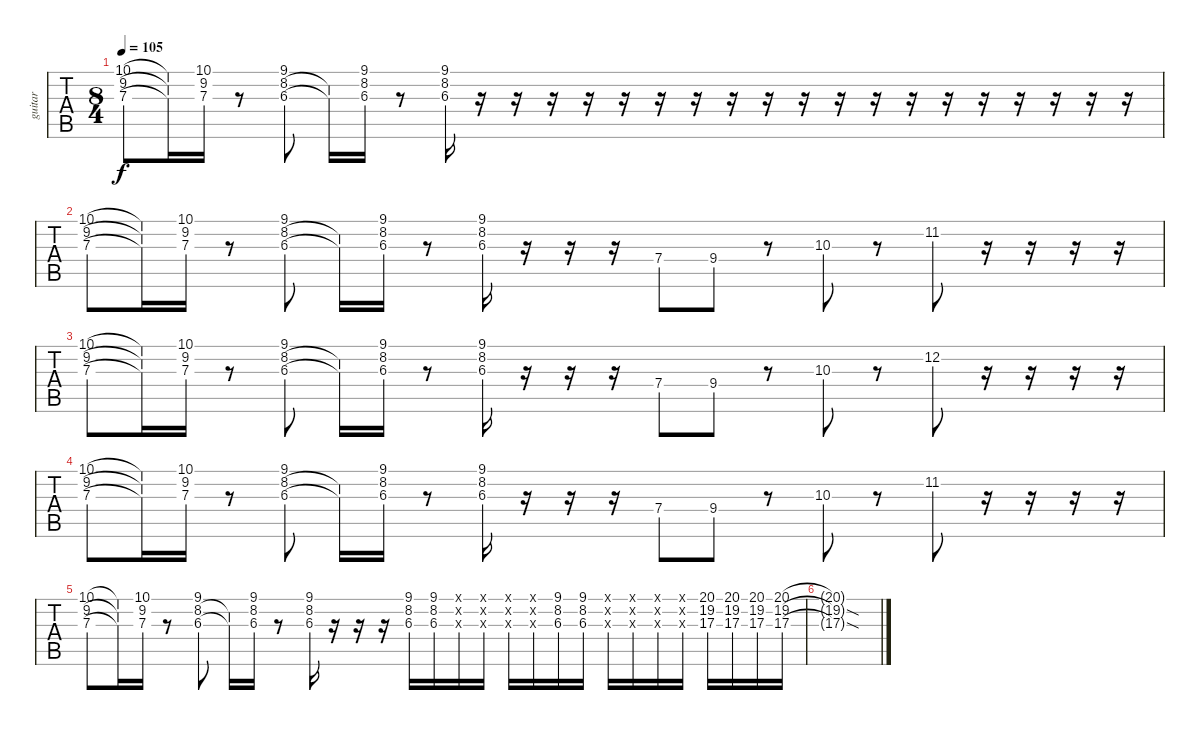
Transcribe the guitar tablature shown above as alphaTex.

\track ("guitar" "guitar") {instrument overdrivenguitar}
\staff {tabs}
\tuning (A3 Gb3 D3 A2 E2 A1) {hide}
\ts (8 4)
\tempo 105
\clef f4
\ks c
(10.1 9.2 7.3).8{dy f} (10.1{t} 9.2{t} 7.3{t}).16 (10.1 9.2 7.3).16 r.8 (9.1 8.2 6.3).8 (8.2{t} 6.3{t}).16 (9.1 8.2 6.3).16 r.8 (9.1 8.2 6.3).16 r.16 r.16 r.16 r.16 r.16 r.16 r.16 r.16 r.16 r.16 r.16 r.16 r.16 r.16 r.16 r.16 r.16 r.16 r.16 |
(10.1 9.2 7.3).8 (10.1{t} 9.2{t} 7.3{t}).16 (10.1 9.2 7.3).16 r.8 (9.1 8.2 6.3).8 (8.2{t} 6.3{t}).16 (9.1 8.2 6.3).16 r.8 (9.1 8.2 6.3).16 r.16 r.16 r.16 7.4.8 9.4.8 r.8 10.3.8 r.8 11.2.8 r.16 r.16 r.16 r.16 |
(10.1 9.2 7.3).8 (10.1{t} 9.2{t} 7.3{t}).16 (10.1 9.2 7.3).16 r.8 (9.1 8.2 6.3).8 (8.2{t} 6.3{t}).16 (9.1 8.2 6.3).16 r.8 (9.1 8.2 6.3).16 r.16 r.16 r.16 7.4.8 9.4.8 r.8 10.3.8 r.8 12.2.8 r.16 r.16 r.16 r.16 |
(10.1 9.2 7.3).8 (10.1{t} 9.2{t} 7.3{t}).16 (10.1 9.2 7.3).16 r.8 (9.1 8.2 6.3).8 (8.2{t} 6.3{t}).16 (9.1 8.2 6.3).16 r.8 (9.1 8.2 6.3).16 r.16 r.16 r.16 7.4.8 9.4.8 r.8 10.3.8 r.8 11.2.8 r.16 r.16 r.16 r.16 |
(10.1 9.2 7.3).8 (10.1{t} 9.2{t} 7.3{t}).16 (10.1 9.2 7.3).16 r.8 (9.1 8.2 6.3).8 (8.2{t} 6.3{t}).16 (9.1 8.2 6.3).16 r.8 (9.1 8.2 6.3).16 r.16 r.16 r.16 (9.1 8.2 6.3).16 (9.1 8.2 6.3).16 (0.1{x} 0.2{x} 0.3{x}).16 (0.1{x} 0.2{x} 0.3{x}).16 (0.1{x} 0.2{x} 0.3{x}).16 (0.1{x} 0.2{x} 0.3{x}).16 (9.1 8.2 6.3).16 (9.1 8.2 6.3).16 (0.1{x} 0.2{x} 0.3{x}).16 (0.1{x} 0.2{x} 0.3{x}).16 (0.1{x} 0.2{x} 0.3{x}).16 (0.1{x} 0.2{x} 0.3{x}).16 (20.1 19.2 17.3).16 (20.1 19.2 17.3).16 (20.1 19.2 17.3).16 (20.1 19.2 17.3).16 |
(20.1{t} 19.2{sod t} 17.3{sod t}).1
